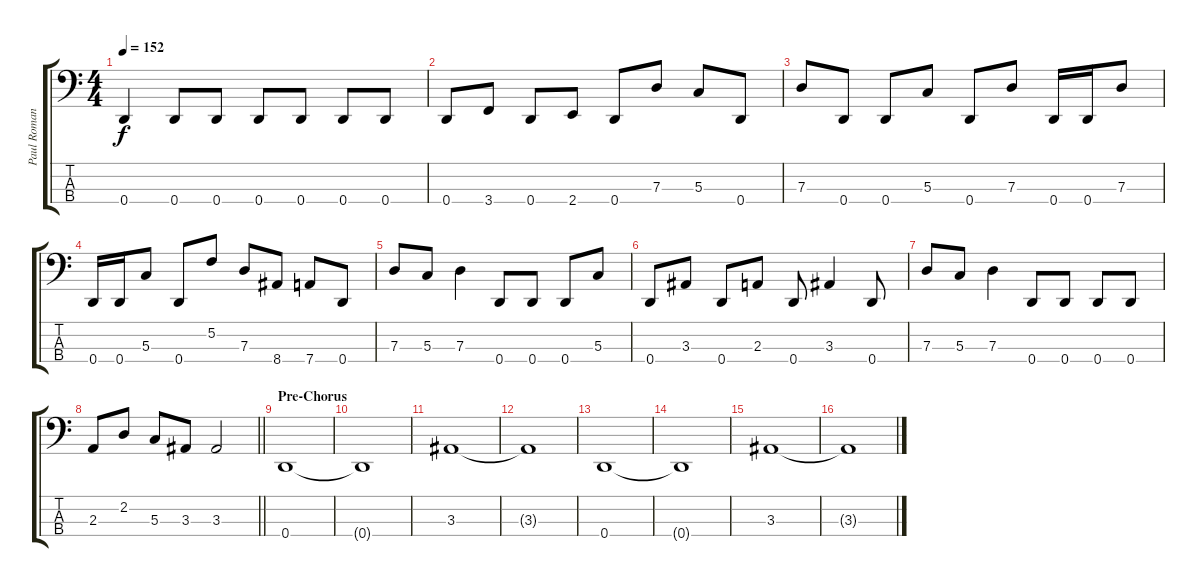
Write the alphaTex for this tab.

\track ("Paul Romanko" "Paul Roman") {instrument electricbasspick}
\staff {score tabs}
\tuning (F2 C2 G1 D1) {hide}
\ts (4 4)
\tempo 152
\clef f4
\ks c
0.4.4{dy f} 0.4.8 0.4.8 0.4.8 0.4.8 0.4.8 0.4.8 |
0.4.8 3.4.8 0.4.8 2.4.8 0.4.8 7.3.8 5.3.8 0.4.8 |
7.3.8 0.4.8 0.4.8 5.3.8 0.4.8 7.3.8 0.4.16 0.4.16 7.3.8 |
0.4.16 0.4.16 5.3.8 0.4.8 5.2.8 7.3.8 8.4.8 7.4.8 0.4.8 |
7.3.8 5.3.8 7.3.4 0.4.8 0.4.8 0.4.8 5.3.8 |
0.4.8 3.3.8 0.4.8 2.3.8 0.4.8 3.3.4 0.4.8 |
7.3.8 5.3.8 7.3.4 0.4.8 0.4.8 0.4.8 0.4.8 |
\barLineRight lightlight
2.3.8 2.2.8 5.3.8 3.3.8 3.3.2 |
\section ("" "Pre-Chorus")
0.4.1 |
0.4{t}.1 |
3.3.1 |
3.3{t}.1 |
0.4.1 |
0.4{t}.1 |
3.3.1 |
3.3{t}.1
